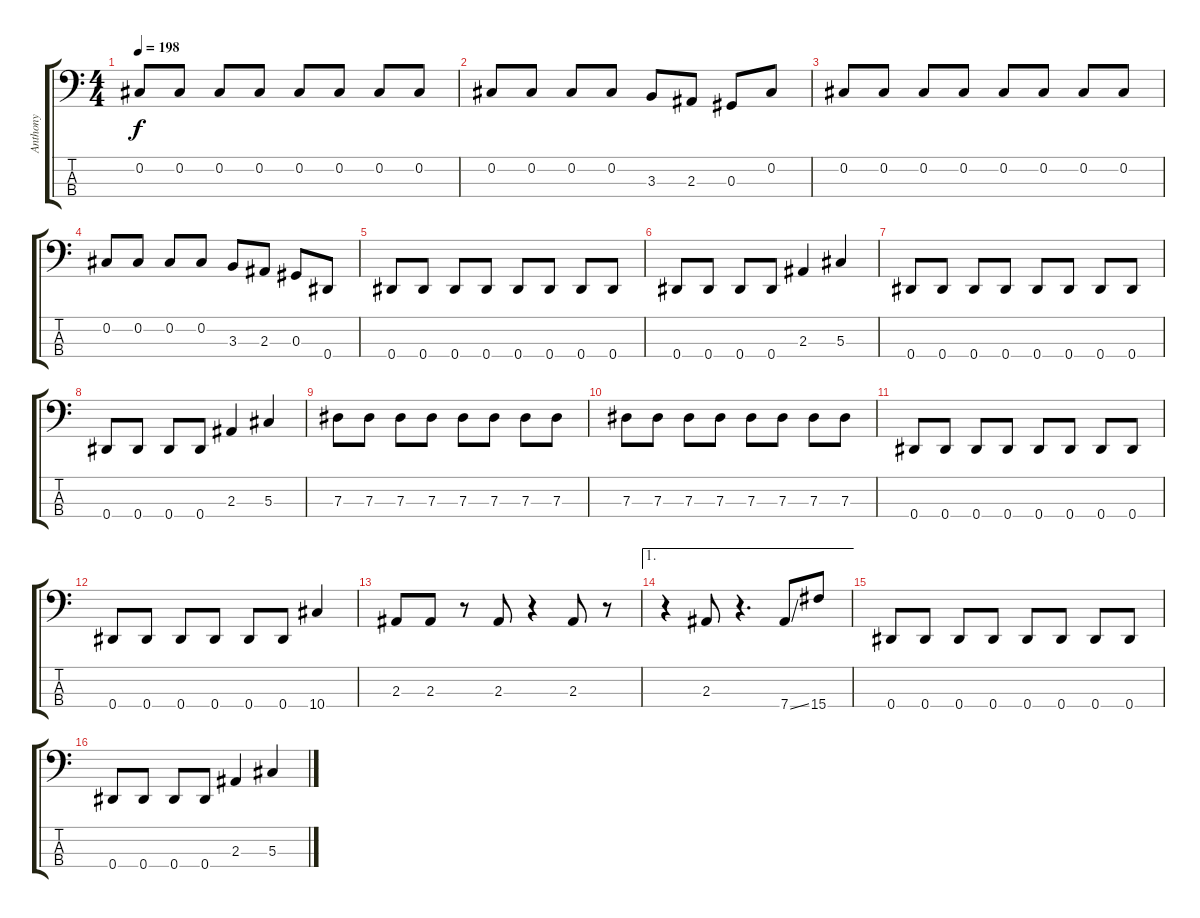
\track ("Anthony" "Anthony") {instrument electricbassfinger}
\staff {score tabs}
\tuning (Gb2 Db2 Ab1 Eb1) {hide}
\ts (4 4)
\tempo 198
\clef f4
\ks c
0.2.8{dy f} 0.2.8 0.2.8 0.2.8 0.2.8 0.2.8 0.2.8 0.2.8 |
0.2.8 0.2.8 0.2.8 0.2.8 3.3.8 2.3.8 0.3.8 0.2.8 |
0.2.8 0.2.8 0.2.8 0.2.8 0.2.8 0.2.8 0.2.8 0.2.8 |
0.2.8 0.2.8 0.2.8 0.2.8 3.3.8 2.3.8 0.3.8 0.4.8 |
0.4.8 0.4.8 0.4.8 0.4.8 0.4.8 0.4.8 0.4.8 0.4.8 |
0.4.8 0.4.8 0.4.8 0.4.8 2.3.4 5.3.4 |
0.4.8 0.4.8 0.4.8 0.4.8 0.4.8 0.4.8 0.4.8 0.4.8 |
0.4.8 0.4.8 0.4.8 0.4.8 2.3.4 5.3.4 |
7.3.8 7.3.8 7.3.8 7.3.8 7.3.8 7.3.8 7.3.8 7.3.8 |
7.3.8 7.3.8 7.3.8 7.3.8 7.3.8 7.3.8 7.3.8 7.3.8 |
0.4.8 0.4.8 0.4.8 0.4.8 0.4.8 0.4.8 0.4.8 0.4.8 |
0.4.8 0.4.8 0.4.8 0.4.8 0.4.8 0.4.8 10.4.4 |
2.3.8 2.3.8 r.8 2.3.8 r.4 2.3.8 r.8 |
\ae 1
r.4 2.3.8 r.4{d} 7.4{ss}.8 15.4.8 |
0.4.8 0.4.8 0.4.8 0.4.8 0.4.8 0.4.8 0.4.8 0.4.8 |
0.4.8 0.4.8 0.4.8 0.4.8 2.3.4 5.3.4
